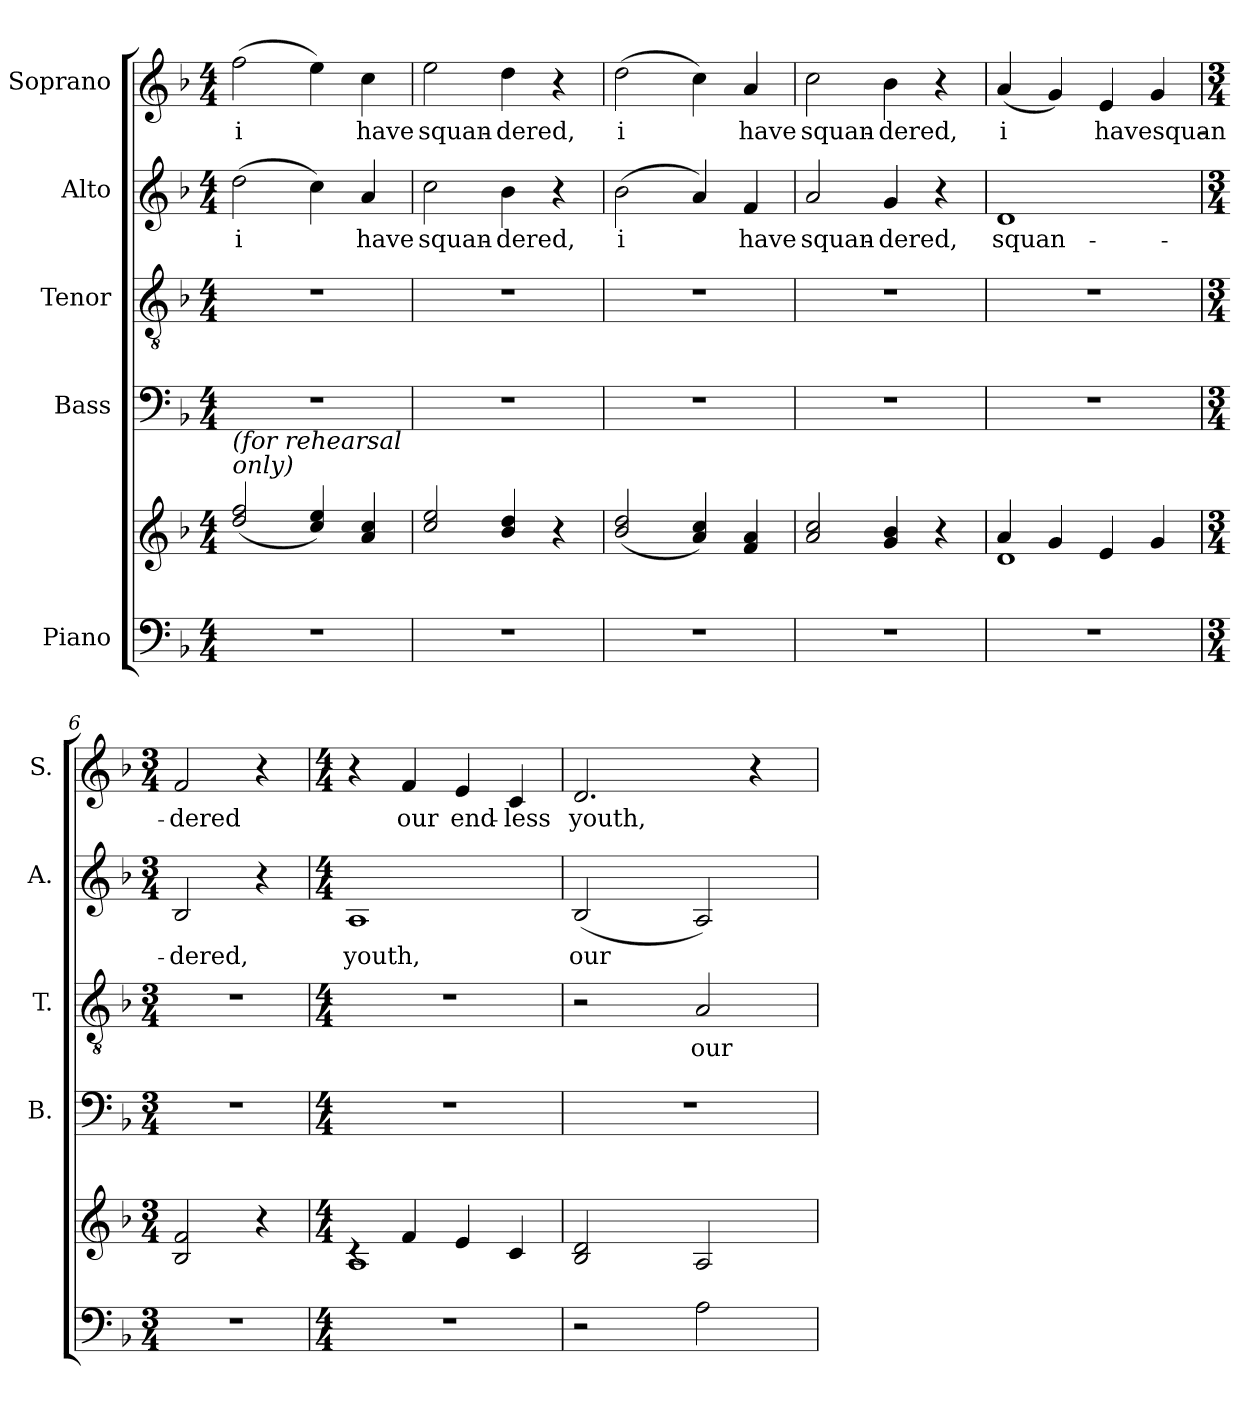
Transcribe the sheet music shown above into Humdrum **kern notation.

**kern	**kern	**kern	**kern	**text	**kern	**text	**kern	**text
*part5	*part5	*part4	*part3	*part3	*part2	*part2	*part1	*part1
*staff6	*staff5	*staff4	*staff3	*staff3	*staff2	*staff2	*staff1	*staff1
*I"Piano	*	*I"Bass	*I"Tenor	*	*I"Alto	*	*I"Soprano	*
*	*	*I'B.	*I'T.	*	*I'A.	*	*I'S.	*
*clefF4	*clefG2	*clefF4	*clefGv2	*	*clefG2	*	*clefG2	*
*k[b-]	*k[b-]	*k[b-]	*k[b-]	*	*k[b-]	*	*k[b-]	*
*F:	*F:	*F:	*F:	*	*F:	*	*F:	*
*M4/4	*M4/4	*M4/4	*M4/4	*	*M4/4	*	*M4/4	*
*MM72	*MM72	*MM72	*MM72	*	*MM72	*	*MM72	*
=1	=1	=1	=1	=1	=1	=1	=1	=1
!	!LO:TX:a:i:t=only)	!	!	!	!	!	!	!
!	!LO:TX:a:i:t=(for rehearsal	!	!	!	!	!	!	!
!	!	!	!	!	!	!LO:LY:b:rj	!	!LO:LY:b:rj
1r	(2dd/ 2ff/	1r	1r	.	(>2dd\	i	(>2ff\	i
.	4cc/ 4ee/)	.	.	.	4cc\)	.	4ee\)	.
!	!	!	!	!	!	!LO:LY:b	!	!LO:LY:b
.	4a/ 4cc/	.	.	.	4a/	have	4cc\	have
=2	=2	=2	=2	=2	=2	=2	=2	=2
!	!	!	!	!	!	!LO:LY:b	!	!LO:LY:b
1r	2cc/ 2ee/	1r	1r	.	2cc\	squan-	2ee\	squan-
!	!	!	!	!	!	!LO:LY:b	!	!LO:LY:b
.	4b-/ 4dd/	.	.	.	4b-\	-dered,	4dd\	-dered,
.	4r	.	.	.	4r	.	4r	.
=3	=3	=3	=3	=3	=3	=3	=3	=3
!	!	!	!	!	!	!LO:LY:b:rj	!	!LO:LY:b:rj
1r	(2b-/ 2dd/	1r	1r	.	(>2b-\	i	(>2dd\	i
.	4a/ 4cc/)	.	.	.	4a/)	.	4cc\)	.
!	!	!	!	!	!	!LO:LY:b	!	!LO:LY:b
.	4f/ 4a/	.	.	.	4f/	have	4a/	have
=4	=4	=4	=4	=4	=4	=4	=4	=4
!	!	!	!	!	!	!LO:LY:b	!	!LO:LY:b
1r	2a/ 2cc/	1r	1r	.	2a/	squan-	2cc\	squan-
!	!	!	!	!	!	!LO:LY:b	!	!LO:LY:b
.	4g/ 4b-/	.	.	.	4g/	-dered,	4b-\	-dered,
.	4r	.	.	.	4r	.	4r	.
=5	=5	=5	=5	=5	=5	=5	=5	=5
*	*^	*	*	*	*	*	*	*
!	!	!	!	!	!	!	!LO:LY:b	!	!LO:LY:b:rj
1r	1d	4a/	1r	1r	.	1d	squan-	(<4a/	i
.	.	4g/	.	.	.	.	.	4g/)	.
!	!	!	!	!	!	!	!	!	!LO:LY:b
.	.	4e/	.	.	.	.	.	4e/	havesquan-
.	.	4g/	.	.	.	.	.	4g/	.
*	*v	*v	*	*	*	*	*	*	*
=6	=6	=6	=6	=6	=6	=6	=6	=6
*M3/4	*M3/4	*M3/4	*M3/4	*	*M3/4	*	*M3/4	*
*	*^	*	*	*	*	*	*	*
!LO:N:vis=1	!	!	!LO:N:vis=1	!LO:N:vis=1	!	!	!LO:LY:b	!	!LO:LY:b
*	*v	*v	*	*	*	*	*	*	*
2.r	2B-/ 2f/	2.r	2.r	.	2B-/	-dered,	2f/	-dered
.	4r	.	.	.	4r	.	4r	.
=7	=7	=7	=7	=7	=7	=7	=7	=7
*M4/4	*M4/4	*M4/4	*M4/4	*	*M4/4	*	*M4/4	*
*	*^	*	*	*	*	*	*	*
!	!	!	!	!	!	!	!LO:LY:b	!	!
1r	1A	4rc	1r	1r	.	1A	youth,	4r	.
!	!	!	!	!	!	!	!	!	!LO:LY:b
.	.	4f/	.	.	.	.	.	4f/	our
!	!	!	!	!	!	!	!	!	!LO:LY:b
.	.	4e/	.	.	.	.	.	4e/	end-
!	!	!	!	!	!	!	!	!	!LO:LY:b
.	.	4c/	.	.	.	.	.	4c/	-less
!!LO:LB:g=z
=8	=8	=8	=8	=8	=8	=8	=8	=8	=8
!	!	!	!	!	!	!	!LO:LY:b	!	!LO:LY:b
*	*v	*v	*	*^	*	*	*	*	*
2r	2B-/ 2d/	1r	2r	4ryy	.	(<2B-/	our	2.d/	youth,
.	.	.	.	16ryy	.	.	.	.	.
.	.	.	.	2ryy	.	.	.	.	.
!	!	!	!	!	!LO:LY:b	!	!	!	!
2A\	2A/	.	2A/	.	our	2A/)	.	.	.
.	.	.	.	.	.	.	.	4r	.
.	.	.	.	8.ryy	.	.	.	.	.
*	*	*	*v	*v	*	*	*	*	*
=	=	=	=	=	=	=	=	=
*-	*-	*-	*-	*-	*-	*-	*-	*-
